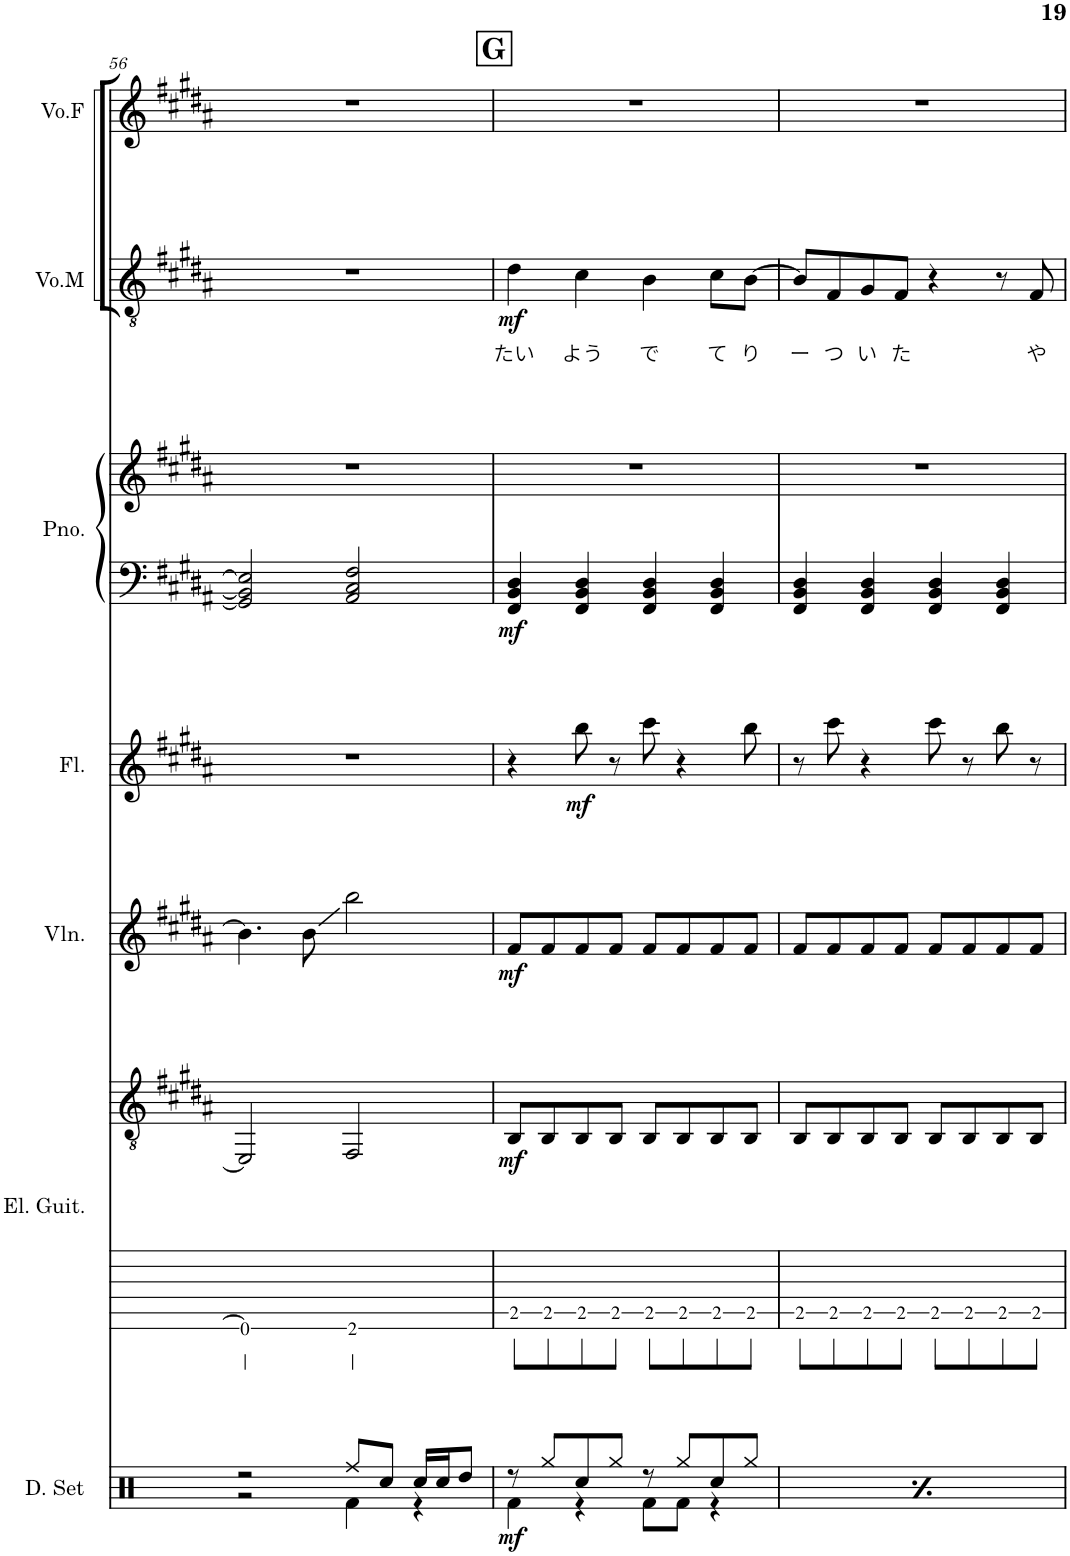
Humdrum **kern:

**kern	**dynam	**kern	**kern	**dynam	**kern	**dynam	**kern	**dynam	**kern	**kern	**dynam	**kern	**text	**dynam	**kern
*part7	*part7	*part6	*part6	*part6	*part5	*part5	*part4	*part4	*part3	*part3	*part3	*part2	*part2	*part2	*part1
*staff9	*staff9	*staff8	*staff7	*staff7/8	*staff6	*staff6	*staff5	*staff5	*staff4	*staff3	*staff3/4	*staff2	*staff2	*staff2	*staff1
*I"ドラムセット	*	*I"エレキギター	*	*	*I"ヴァイオリン	*	*I"フルート	*	*I"ピアノ	*	*	*I"ボーカル　男声	*	*	*I"ボーカル　女声
!!LO:PB:g=z
*clefX	*	*	*clefGv2	*	*clefG2	*	*clefG2	*	*clefF4	*clefG2	*	*clefGv2	*	*	*clefG2
*k[]	*	*k[f#c#g#d#a#]	*k[f#c#g#d#a#]	*	*k[f#c#g#d#a#]	*	*k[f#c#g#d#a#]	*	*k[f#c#g#d#a#]	*k[f#c#g#d#a#]	*	*k[f#c#g#d#a#]	*	*	*k[f#c#g#d#a#]
*M4/4	*	*M4/4	*M4/4	*	*M4/4	*	*M4/4	*	*M4/4	*M4/4	*	*M4/4	*	*	*M4/4
=56	=56	=56	=56	=56	=56	=56	=56	=56	=56	=56	=56	=56	=56	=56	=56
*^	*	*	*	*	*	*	*	*	*	*	*	*	*	*	*
2r	2r	.	2EE\]	2EE/]	.	4.b\]	.	1r	.	2GG#/] 2BB/] 2E/]	1r	.	1r	.	.	1r
.	.	.	.	.	.	8b\	.	.	.	.	.	.	.	.	.	.
8Rff/L	4Rf\	.	2FF#\	2FF#/	.	2bb\	.	.	.	2AA#/ 2C#/ 2F#/	.	.	.	.	.	.
8Rcc/J	.	.	.	.	.	.	.	.	.	.	.	.	.	.	.	.
16Rcc/LL	4r	.	.	.	.	.	.	.	.	.	.	.	.	.	.	.
16Rcc/J	.	.	.	.	.	.	.	.	.	.	.	.	.	.	.	.
8Rdd/J	.	.	.	.	.	.	.	.	.	.	.	.	.	.	.	.
!!LO:REH:place=s1:a:B:cj:fs=14:t=G
=57	=57	=57	=57	=57	=57	=57	=57	=57	=57	=57	=57	=57	=57	=57	=57	=57
!	!	!LO:DY:b	!	!	!LO:DY:b	!	!LO:DY:b	!	!	!	!	!LO:DY:b=2	!	!LO:LY:b	!LO:DY:b	!
8r	4Rf\	mf	8BB\L	8BB/L	mf	8f#/L	mf	4r	.	4FF#/ 4BB/ 4D#/	1r	mf	4d#\	たい	mf	1r
8Rgg/L	.	.	8BB\	8BB/	.	8f#/	.	.	.	.	.	.	.	.	.	.
!	!	!	!	!	!	!	!	!	!LO:DY:b	!	!	!	!	!LO:LY:b	!	!
8Rcc/	4r	.	8BB\	8BB/	.	8f#/	.	8bb\	mf	4FF#/ 4BB/ 4D#/	.	.	4c#\	よう	.	.
8Rgg/J	.	.	8BB\J	8BB/J	.	8f#/J	.	8r	.	.	.	.	.	.	.	.
!	!	!	!	!	!	!	!	!	!	!	!	!	!	!LO:LY:b	!	!
8r	8Rf\L	.	8BB\L	8BB/L	.	8f#/L	.	8ccc#\	.	4FF#/ 4BB/ 4D#/	.	.	4B\	で	.	.
8Rgg/L	8Rf\J	.	8BB\	8BB/	.	8f#/	.	4r	.	.	.	.	.	.	.	.
!	!	!	!	!	!	!	!	!	!	!	!	!	!	!LO:LY:b	!	!
8Rcc/	4r	.	8BB\	8BB/	.	8f#/	.	.	.	4FF#/ 4BB/ 4D#/	.	.	8c#\L	て	.	.
!	!	!	!	!	!	!	!	!	!	!	!	!	!	!LO:LY:b	!	!
8Rgg/J	.	.	8BB\J	8BB/J	.	8f#/J	.	8bb\	.	.	.	.	[8B\J	り	.	.
=58	=58	=58	=58	=58	=58	=58	=58	=58	=58	=58	=58	=58	=58	=58	=58	=58
!	!	!LO:DY:b	!	!	!	!	!	!	!	!	!	!	!	!LO:LY:b	!	!
8r	4Rf\	mf	8BB\L	8BB/L	.	8f#/L	.	8r	.	4FF#/ 4BB/ 4D#/	1r	.	8B/L]	ー	.	1r
!	!	!	!	!	!	!	!	!	!	!	!	!	!	!LO:LY:b	!	!
8Rgg/L	.	.	8BB\	8BB/	.	8f#/	.	8ccc#\	.	.	.	.	8F#/	つ	.	.
!	!	!	!	!	!	!	!	!	!	!	!	!	!	!LO:LY:b	!	!
8Rcc/	4r	.	8BB\	8BB/	.	8f#/	.	4r	.	4FF#/ 4BB/ 4D#/	.	.	8G#/	い	.	.
!	!	!	!	!	!	!	!	!	!	!	!	!	!	!LO:LY:b	!	!
8Rgg/J	.	.	8BB\J	8BB/J	.	8f#/J	.	.	.	.	.	.	8F#/J	た	.	.
8r	8Rf\L	.	8BB\L	8BB/L	.	8f#/L	.	8ccc#\	.	4FF#/ 4BB/ 4D#/	.	.	4r	.	.	.
8Rgg/L	8Rf\J	.	8BB\	8BB/	.	8f#/	.	8r	.	.	.	.	.	.	.	.
8Rcc/	4r	.	8BB\	8BB/	.	8f#/	.	8bb\	.	4FF#/ 4BB/ 4D#/	.	.	8r	.	.	.
!	!	!	!	!	!	!	!	!	!	!	!	!	!	!LO:LY:b	!	!
8Rgg/J	.	.	8BB\J	8BB/J	.	8f#/J	.	8r	.	.	.	.	8F#/	や	.	.
*v	*v	*	*	*	*	*	*	*	*	*	*	*	*	*	*	*
=	=	=	=	=	=	=	=	=	=	=	=	=	=	=	=
*-	*-	*-	*-	*-	*-	*-	*-	*-	*-	*-	*-	*-	*-	*-	*-
